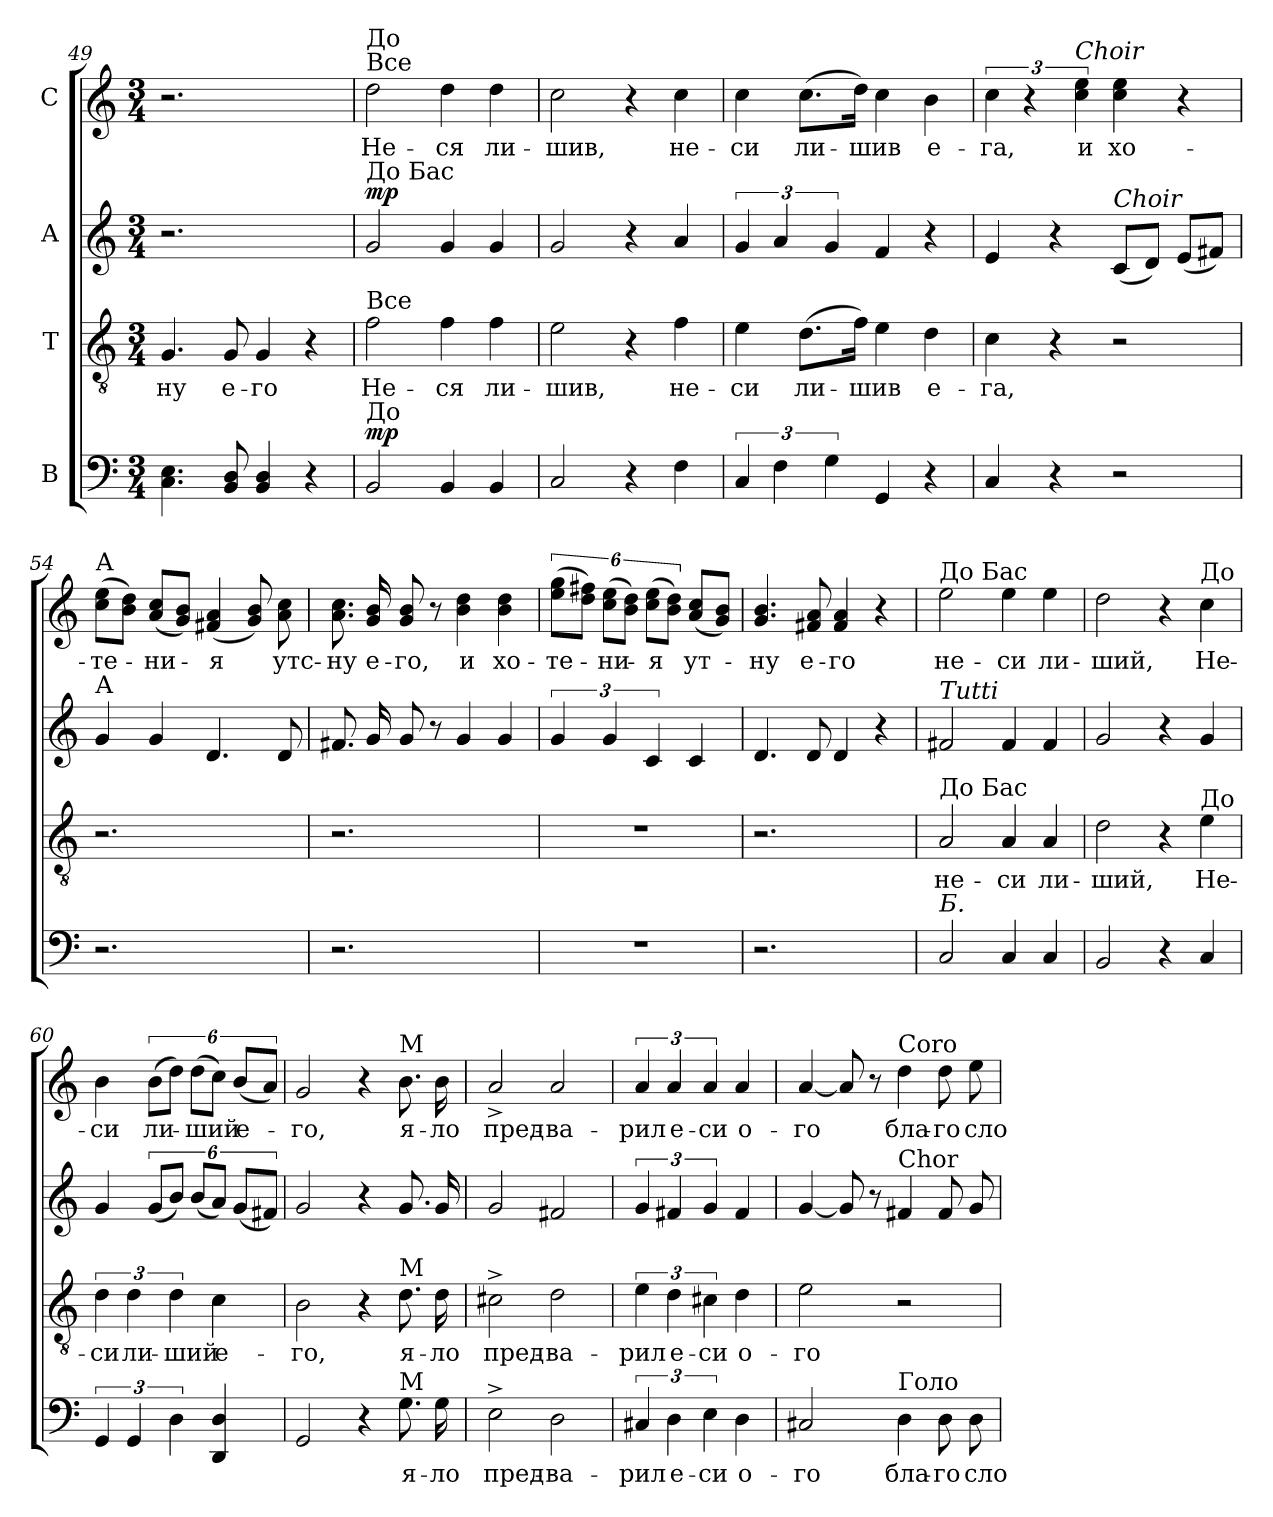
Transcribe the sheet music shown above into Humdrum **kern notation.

**kern	**text	**dynam	**kern	**text	**kern	**dynam	**kern	**text
*part4	*part4	*part4	*part3	*part3	*part2	*part2	*part1	*part1
*staff4	*staff4	*staff4	*staff3	*staff3	*staff2	*staff2	*staff1	*staff1
*I"B	*	*	*I"Т	*	*I"A	*	*I"С	*
*clefF4	*	*	*clefGv2	*	*clefG2	*	*clefG2	*
*k[]	*	*	*k[]	*	*k[]	*	*k[]	*
*M3/4	*	*	*M3/4	*	*M3/4	*	*M3/4	*
=49	=49	=49	=49	=49	=49	=49	=49	=49
!	!	!	!	!LO:LY:b	!	!	!	!
4.C\ 4.E\	.	.	4.G/	-ну	2.r	.	2.r	.
!	!	!	!	!LO:LY:b	!	!	!	!
8BB/ 8D/	.	.	8G/	е-	.	.	.	.
!	!	!	!	!LO:LY:b	!	!	!	!
4BB/ 4D/	.	.	4G/	-го	.	.	.	.
4r	.	.	4r	.	4ryy	.	4ryy	.
=50	=50	=50	=50	=50	=50	=50	=50	=50
!	!	!	!	!	!	!	!LO:TX:a:t=Все	!
!	!	!	!	!	!	!	!LO:TX:a:t=До	!
!	!	!	!	!	!LO:TX:a:t=До Бас	!	!	!
!	!	!	!LO:TX:a:t=Все	!	!	!	!	!
!LO:TX:a:t=До	!	!	!	!	!	!	!	!
!	!	!LO:DY:a	!	!LO:LY:b	!	!LO:DY:a	!	!LO:LY:b
2BB/	.	mp	2f\	Не-	2g/	mp	2dd\	Не-
!	!	!	!	!LO:LY:b	!	!	!	!LO:LY:b
4BB/	.	.	4f\	-ся	4g/	.	4dd\	-ся
!	!	!	!	!LO:LY:b	!	!	!	!LO:LY:b
4BB/	.	.	4f\	ли-	4g/	.	4dd\	ли-
=51	=51	=51	=51	=51	=51	=51	=51	=51
!	!	!	!	!LO:LY:b	!	!	!	!LO:LY:b
2C/	.	.	2e\	-шив,	2g/	.	2cc\	-шив,
4r	.	.	4r	.	4r	.	4r	.
!	!	!	!	!LO:LY:b	!	!	!	!LO:LY:b
4F\	.	.	4f\	не-	4a/	.	4cc\	не-
!!LO:PB:g=z
=52	=52	=52	=52	=52	=52	=52	=52	=52
!	!	!	!	!LO:LY:b	!	!	!	!LO:LY:b
6C/	.	.	4e\	-си	6g/	.	4cc\	-си
6F\	.	.	.	.	6a/	.	.	.
!	!	!	!	!LO:LY:b	!	!	!	!LO:LY:b
.	.	.	(8.d\L	ли-	.	.	(8.cc\L	ли-
6G\	.	.	.	.	6g/	.	.	.
!	!	!	!	!LO:LY:b	!	!	!	!LO:LY:b
.	.	.	16f\Jk)	-шив	.	.	16dd\Jk)	-шив
4GG/	.	.	4e\	.	4f/	.	4cc\	.
!	!	!	!	!LO:LY:b	!	!	!	!LO:LY:b
4r	.	.	4d\	е-	4r	.	4b\	е-
=53	=53	=53	=53	=53	=53	=53	=53	=53
!	!	!	!	!LO:LY:b	!	!	!	!LO:LY:b
4C/	.	.	4c\	-га,	4e/	.	6cc\	-га,
.	.	.	.	.	.	.	6r	.
4r	.	.	4r	.	4r	.	.	.
!	!	!	!	!	!	!	!LO:TX:a:i:t=Choir	!
!	!	!	!	!	!	!	!	!LO:LY:b
.	.	.	.	.	.	.	6cc\ 6ee\	и
!	!	!	!	!	!LO:TX:a:i:t=Choir	!	!	!
!	!	!	!	!	!	!	!	!LO:LY:b
2r	.	.	2r	.	(8c/L	.	4cc\ 4ee\	хо-
.	.	.	.	.	8d/J)	.	.	.
.	.	.	.	.	(8e/L	.	4r	.
.	.	.	.	.	8f#X/J)	.	.	.
=54	=54	=54	=54	=54	=54	=54	=54	=54
!	!	!	!	!	!	!	!LO:TX:a:t=А	!
!	!	!	!	!	!LO:TX:a:t=A	!	!	!
!	!	!	!	!	!	!	!	!LO:LY:b
2.r	.	.	2.r	.	4g/	.	(8cc\ 8ee\L	-те-
.	.	.	.	.	.	.	8b\ 8dd\J)	.
!	!	!	!	!	!	!	!	!LO:LY:b
.	.	.	.	.	4g/	.	(8a/ 8cc/L	-ни-
.	.	.	.	.	.	.	8g/ 8b/J)	.
!	!	!	!	!	!	!	!	!LO:LY:b
.	.	.	.	.	4.d/	.	(4f#X/ 4a/	-я
4ryy	.	.	4ryy	.	.	.	8g/ 8b/)	.
!	!	!	!	!	!	!	!	!LO:LY:b
.	.	.	.	.	8d/	.	8a\ 8cc\	утс-
=55	=55	=55	=55	=55	=55	=55	=55	=55
!	!	!	!	!	!	!	!	!LO:LY:b
2.r	.	.	2.r	.	8.f#X/	.	8.a\ 8.cc\	-ну
!	!	!	!	!	!	!	!	!LO:LY:b
.	.	.	.	.	16g/	.	16g/ 16b/	е-
!	!	!	!	!	!	!	!	!LO:LY:b
.	.	.	.	.	8g/	.	8g/ 8b/	-го,
.	.	.	.	.	8r	.	8r	.
!	!	!	!	!	!	!	!	!LO:LY:b
.	.	.	.	.	4g/	.	4b\ 4dd\	и
!	!	!	!	!	!	!	!	!LO:LY:b
4ryy	.	.	4ryy	.	4g/	.	4b\ 4dd\	хо-
=56	=56	=56	=56	=56	=56	=56	=56	=56
!	!	!	!	!	!	!	!	!LO:LY:b
2.r	.	.	2.r	.	6g/	.	(12ee\ 12gg\L	-те-
.	.	.	.	.	.	.	12dd\ 12ff#X\J)	.
!	!	!	!	!	!	!	!	!LO:LY:b
.	.	.	.	.	6g/	.	(12cc\ 12ee\L	-ни-
.	.	.	.	.	.	.	12b\ 12dd\J)	.
!	!	!	!	!	!	!	!	!LO:LY:b
.	.	.	.	.	6c/	.	(12cc\ 12ee\L	-я
.	.	.	.	.	.	.	12b\ 12dd\J)	.
!	!	!	!	!	!	!	!	!LO:LY:b
.	.	.	.	.	4c/	.	(8a/ 8cc/L	ут-
.	.	.	.	.	.	.	8g/ 8b/J)	.
!!LO:LB:g=z
=57	=57	=57	=57	=57	=57	=57	=57	=57
!	!	!	!	!	!	!	!	!LO:LY:b
2.r	.	.	2.r	.	4.d/	.	4.g/ 4.b/	-ну
!	!	!	!	!	!	!	!	!LO:LY:b
.	.	.	.	.	8d/	.	8f#X/ 8a/	е-
!	!	!	!	!	!	!	!	!LO:LY:b
.	.	.	.	.	4d/	.	4f#/ 4a/	-го
4ryy	.	.	4ryy	.	4r	.	4r	.
=58	=58	=58	=58	=58	=58	=58	=58	=58
!	!	!	!	!	!	!	!LO:TX:a:t=До Бас	!
!	!	!	!	!	!LO:TX:a:i:t=Tutti	!	!	!
!	!	!	!LO:TX:a:t=До Бас	!	!	!	!	!
!LO:TX:a:i:t=Б.	!	!	!	!	!	!	!	!
!	!	!	!	!LO:LY:b	!	!	!	!LO:LY:b
2C/	.	.	2A/	не-	2f#X/	.	2ee\	не-
!	!	!	!	!LO:LY:b	!	!	!	!LO:LY:b
4C/	.	.	4A/	-си	4f#/	.	4ee\	-cи
!	!	!	!	!LO:LY:b	!	!	!	!LO:LY:b
4C/	.	.	4A/	ли-	4f#/	.	4ee\	ли-
=59	=59	=59	=59	=59	=59	=59	=59	=59
!	!	!	!	!LO:LY:b	!	!	!	!LO:LY:b
2BB/	.	.	2d\	-ший,	2g/	.	2dd\	-ший,
4r	.	.	4r	.	4r	.	4r	.
!	!	!	!	!	!	!	!LO:TX:a:t=До	!
!	!	!	!LO:TX:a:t=До	!	!	!	!	!
!	!	!	!	!LO:LY:b	!	!	!	!LO:LY:b
4C/	.	.	4e\	Не-	4g/	.	4cc\	Не-
=60	=60	=60	=60	=60	=60	=60	=60	=60
!	!	!	!	!LO:LY:b	!	!	!	!LO:LY:b
6GG/	.	.	6d\	-си	4g/	.	4b\	-си
!	!	!	!	!LO:LY:b	!	!	!	!
6GG/	.	.	6d\	ли-	.	.	.	.
!	!	!	!	!	!	!	!	!LO:LY:b
.	.	.	.	.	(12g/L	.	(12b\L	ли-
!	!	!	!	!LO:LY:b	!	!	!	!
6D\	.	.	6d\	-ший	12b/J)	.	12dd\J)	.
!	!	!	!	!	!	!	!	!LO:LY:b
.	.	.	.	.	(12b/L	.	(12dd\L	-ший
!	!	!	!	!LO:LY:b	!	!	!	!
4DD/ 4D/	.	.	4c\	е-	12a/J)	.	12cc\J)	.
!	!	!	!	!	!	!	!	!LO:LY:b
.	.	.	.	.	(12g/L	.	(12b/L	е-
.	.	.	.	.	12f#X/J)	.	12a/J)	.
=61	=61	=61	=61	=61	=61	=61	=61	=61
!	!	!	!	!LO:LY:b	!	!	!	!LO:LY:b
2GG/	.	.	2B\	-го,	2g/	.	2g/	-го,
4r	.	.	4r	.	4r	.	4r	.
!	!	!	!	!	!	!	!LO:TX:a:t=М	!
!	!	!	!LO:TX:a:t=М	!	!	!	!	!
!LO:TX:a:t=М	!	!	!	!	!	!	!	!
!	!LO:LY:b	!	!	!LO:LY:b	!	!	!	!LO:LY:b
8.G\	я-	.	8.d\	я-	8.g/	.	8.b\	я-
!	!LO:LY:b	!	!	!LO:LY:b	!	!	!	!LO:LY:b
16G\	-ло	.	16d\	-ло	16g/	.	16b\	-ло
=62	=62	=62	=62	=62	=62	=62	=62	=62
!	!LO:LY:b	!	!	!LO:LY:b	!	!	!	!LO:LY:b
2E^\	пред-	.	2c#X^\	пред-	2g/	.	2a^/	пред-
!	!LO:LY:b	!	!	!LO:LY:b	!	!	!	!LO:LY:b
2D\	-ва-	.	2d\	-ва-	2f#X/	.	2a/	-ва-
!!LO:LB:g=z
=63	=63	=63	=63	=63	=63	=63	=63	=63
!	!LO:LY:b	!	!	!LO:LY:b	!	!	!	!LO:LY:b
6C#X/	-рил	.	6e\	-рил	6g/	.	6a/	-рил
!	!LO:LY:b	!	!	!LO:LY:b	!	!	!	!LO:LY:b
6D\	е-	.	6d\	е-	6f#X/	.	6a/	е-
!	!LO:LY:b	!	!	!LO:LY:b	!	!	!	!LO:LY:b
6E\	-си	.	6c#X\	-си	6g/	.	6a/	-си
!	!LO:LY:b	!	!	!LO:LY:b	!	!	!	!LO:LY:b
4D\	о-	.	4d\	о-	4f#/	.	4a/	о-
=64	=64	=64	=64	=64	=64	=64	=64	=64
!	!LO:LY:b	!	!	!LO:LY:b	!	!	!	!LO:LY:b
2C#X/	-го	.	2e\	-го	[4g/	.	[4a/	-го
.	.	.	.	.	8g/]	.	8a/]	.
.	.	.	.	.	8r	.	8r	.
!	!	!	!	!	!	!	!LO:TX:a:t=Coro	!
!	!	!	!	!	!LO:TX:a:t=Chor	!	!	!
!LO:TX:a:t=Голо	!	!	!	!	!	!	!	!
!	!LO:LY:b	!	!	!	!	!	!	!LO:LY:b
4D\	бла-	.	2r	.	4f#X/	.	4dd\	бла-
!	!LO:LY:b	!	!	!	!	!	!	!LO:LY:b
8D\	-го	.	.	.	8f#/	.	8dd\	-го
!	!LO:LY:b	!	!	!	!	!	!	!LO:LY:b
8D\	сло-	.	.	.	8g/	.	8ee\	сло-
=	=	=	=	=	=	=	=	=
*-	*-	*-	*-	*-	*-	*-	*-	*-
